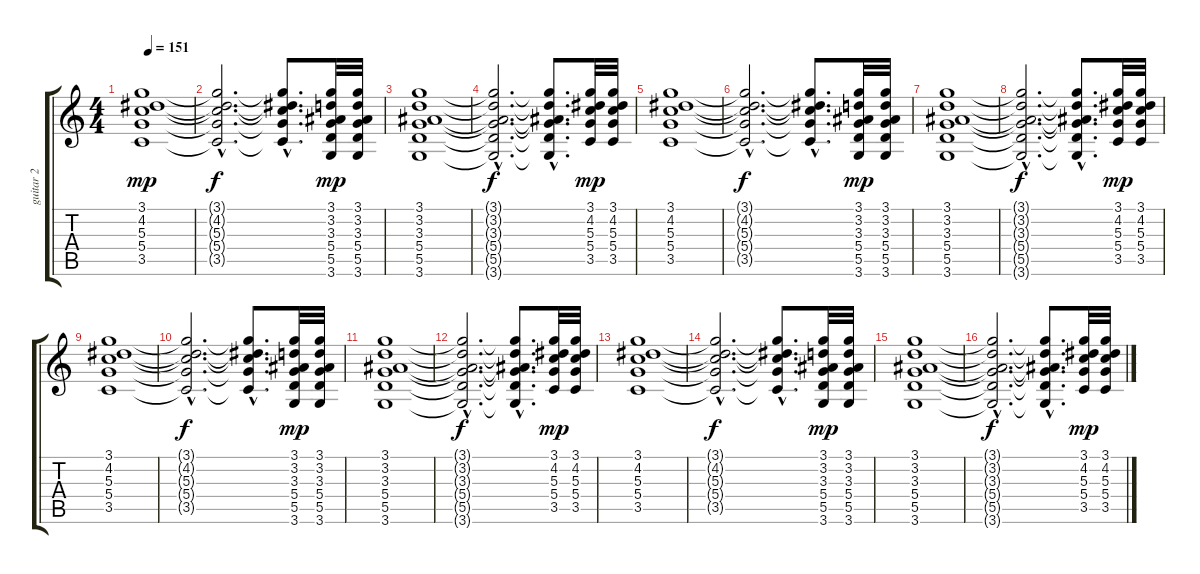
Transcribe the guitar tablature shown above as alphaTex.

\track ("guitar 2" "guitar 2") {instrument electricguitarmuted}
\staff {score tabs}
\tuning (E4 B3 G3 D3 A2 E2) {hide}
\ts (4 4)
\tempo 151
\clef g2
\ks c
(3.1 4.2 5.3 5.4 3.5).1{dy mp} |
(3.1{hac t} 4.2{hac t} 5.3{hac t} 5.4{hac t} 3.5{hac t}).2{d dy f} (3.1{hac t} 4.2{t} 5.3{t} 5.4{hac t} 3.5{t}).8{d} (3.1 3.2 3.3 5.4 5.5 3.6).32{dy mp} (3.1 3.2 3.3 5.4 5.5 3.6).32 |
(3.1 3.2 3.3 5.4 5.5 3.6).1 |
(3.1{hac t} 3.2{hac t} 3.3{hac t} 5.4{hac t} 5.5{hac t} 3.6{hac t}).2{d dy f} (3.1{hac t} 3.2{t} 3.3{t} 5.4{hac t} 5.5{t} 3.6{t}).8{d} (3.1 4.2 5.3 5.4 3.5).32{dy mp} (3.1 4.2 5.3 5.4 3.5).32 |
(3.1 4.2 5.3 5.4 3.5).1 |
(3.1{hac t} 4.2{hac t} 5.3{hac t} 5.4{hac t} 3.5{hac t}).2{d dy f} (3.1{hac t} 4.2{t} 5.3{t} 5.4{hac t} 3.5{t}).8{d} (3.1 3.2 3.3 5.4 5.5 3.6).32{dy mp} (3.1 3.2 3.3 5.4 5.5 3.6).32 |
(3.1 3.2 3.3 5.4 5.5 3.6).1 |
(3.1{hac t} 3.2{hac t} 3.3{hac t} 5.4{hac t} 5.5{hac t} 3.6{hac t}).2{d dy f} (3.1{hac t} 3.2{t} 3.3{t} 5.4{hac t} 5.5{t} 3.6{t}).8{d} (3.1 4.2 5.3 5.4 3.5).32{dy mp} (3.1 4.2 5.3 5.4 3.5).32 |
(3.1 4.2 5.3 5.4 3.5).1 |
(3.1{hac t} 4.2{hac t} 5.3{hac t} 5.4{hac t} 3.5{hac t}).2{d dy f} (3.1{hac t} 4.2{t} 5.3{t} 5.4{hac t} 3.5{t}).8{d} (3.1 3.2 3.3 5.4 5.5 3.6).32{dy mp} (3.1 3.2 3.3 5.4 5.5 3.6).32 |
(3.1 3.2 3.3 5.4 5.5 3.6).1 |
(3.1{hac t} 3.2{hac t} 3.3{hac t} 5.4{hac t} 5.5{hac t} 3.6{hac t}).2{d dy f} (3.1{hac t} 3.2{t} 3.3{t} 5.4{hac t} 5.5{t} 3.6{t}).8{d} (3.1 4.2 5.3 5.4 3.5).32{dy mp} (3.1 4.2 5.3 5.4 3.5).32 |
(3.1 4.2 5.3 5.4 3.5).1 |
(3.1{hac t} 4.2{hac t} 5.3{hac t} 5.4{hac t} 3.5{hac t}).2{d dy f} (3.1{hac t} 4.2{t} 5.3{t} 5.4{hac t} 3.5{t}).8{d} (3.1 3.2 3.3 5.4 5.5 3.6).32{dy mp} (3.1 3.2 3.3 5.4 5.5 3.6).32 |
(3.1 3.2 3.3 5.4 5.5 3.6).1 |
(3.1{hac t} 3.2{hac t} 3.3{hac t} 5.4{hac t} 5.5{hac t} 3.6{hac t}).2{d dy f} (3.1{hac t} 3.2{t} 3.3{t} 5.4{hac t} 5.5{t} 3.6{t}).8{d} (3.1 4.2 5.3 5.4 3.5).32{dy mp} (3.1 4.2 5.3 5.4 3.5).32
